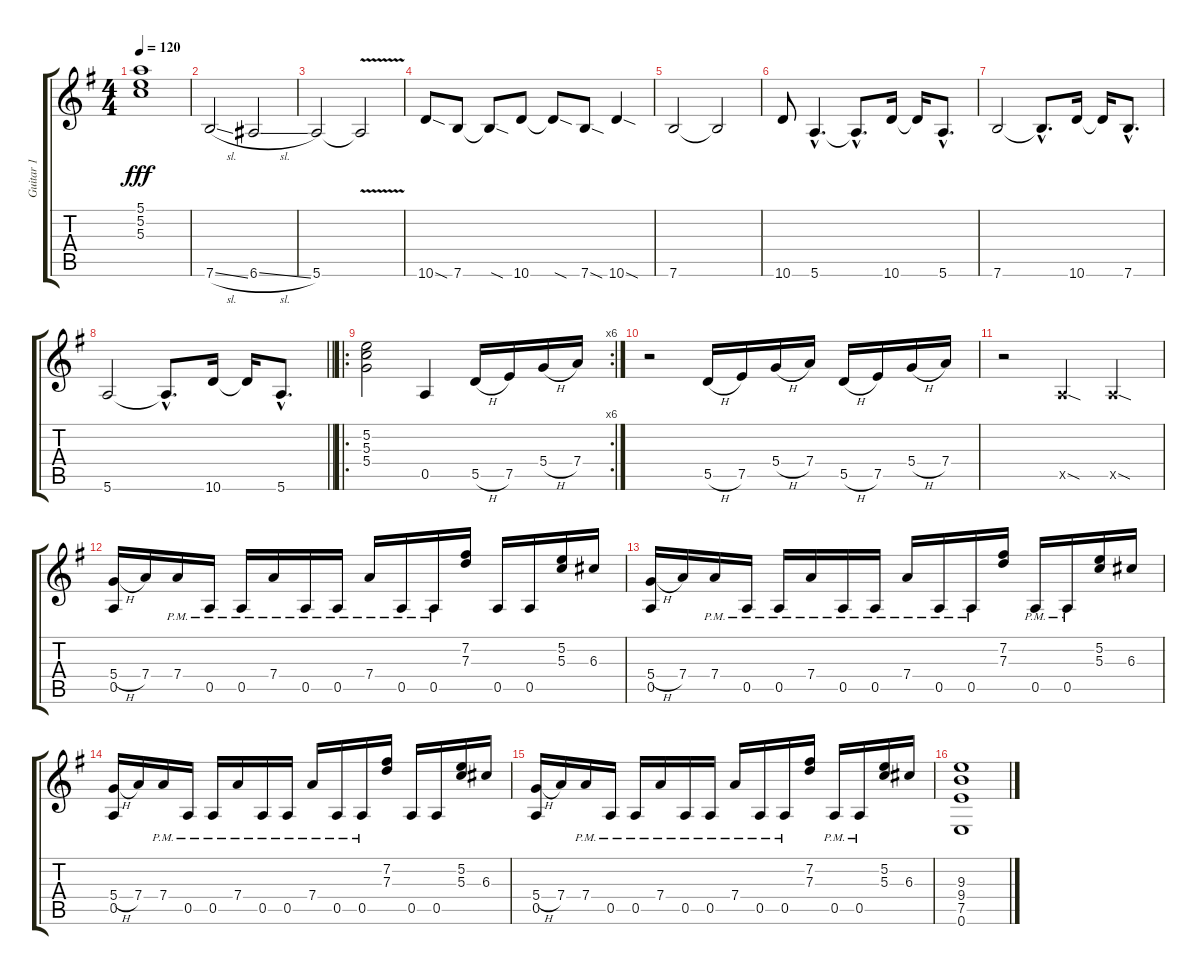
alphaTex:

\track ("Guitar 1" "Guitar 1") {instrument distortionguitar}
\staff {score tabs}
\tuning (E4 B3 G3 D3 A2 E2) {hide}
\ts (4 4)
\tempo 120
\clef g2
\ks g
(5.1 5.2 5.3).1{dy fff} |
7.6{sl}.2 6.6{sl}.2 |
5.6.2 5.6{v t}.2 |
10.6{sod}.8 7.6.8 7.6{sod t}.8 10.6.8 10.6{sod t}.8 7.6{sod}.8 10.6{sod}.4 |
7.6.2 7.6{t}.2 |
10.6.8 5.6{hac}.4{d} 5.6{hac t}.8{d} 10.6.16 10.6{t}.16 5.6{hac}.8{d} |
7.6.2 7.6{hac t}.8{d} 10.6.16 10.6{t}.16 7.6{hac}.8{d} |
\barLineRight lightlight
5.6.2 5.6{hac t}.8{d} 10.6.16 10.6{t}.16 5.6{hac}.8{d} |
\ro
\rc 6
(5.2 5.3 5.4).2 0.5.4 5.5{h}.16 7.5.16 5.4{h}.16 7.4.16 |
r.2 5.5{h}.16 7.5.16 5.4{h}.16 7.4.16 5.5{h}.16 7.5.16 5.4{h}.16 7.4.16 |
r.2 0.5{sod x}.4 0.5{sod x}.4 |
(5.4{h} 0.5).16 7.4.16 7.4{pm}.16 0.5{pm}.16 0.5{pm}.16 7.4{pm}.16 0.5{pm}.16 0.5{pm}.16 7.4{pm}.16 0.5{pm}.16 0.5{pm}.16 (7.2 7.3).16 0.5.16 0.5.16 (5.2 5.3).16 6.3.16 |
(5.4{h} 0.5).16 7.4.16 7.4{pm}.16 0.5{pm}.16 0.5{pm}.16 7.4{pm}.16 0.5{pm}.16 0.5{pm}.16 7.4{pm}.16 0.5{pm}.16 0.5{pm}.16 (7.2 7.3).16 0.5{pm}.16 0.5{pm}.16 (5.2 5.3).16 6.3.16 |
(5.4{h} 0.5).16 7.4.16 7.4{pm}.16 0.5{pm}.16 0.5{pm}.16 7.4{pm}.16 0.5{pm}.16 0.5{pm}.16 7.4{pm}.16 0.5{pm}.16 0.5{pm}.16 (7.2 7.3).16 0.5.16 0.5.16 (5.2 5.3).16 6.3.16 |
(5.4{h} 0.5).16 7.4.16 7.4{pm}.16 0.5{pm}.16 0.5{pm}.16 7.4{pm}.16 0.5{pm}.16 0.5{pm}.16 7.4{pm}.16 0.5{pm}.16 0.5{pm}.16 (7.2 7.3).16 0.5{pm}.16 0.5{pm}.16 (5.2 5.3).16 6.3.16 |
(9.3 9.4 7.5 0.6).1
